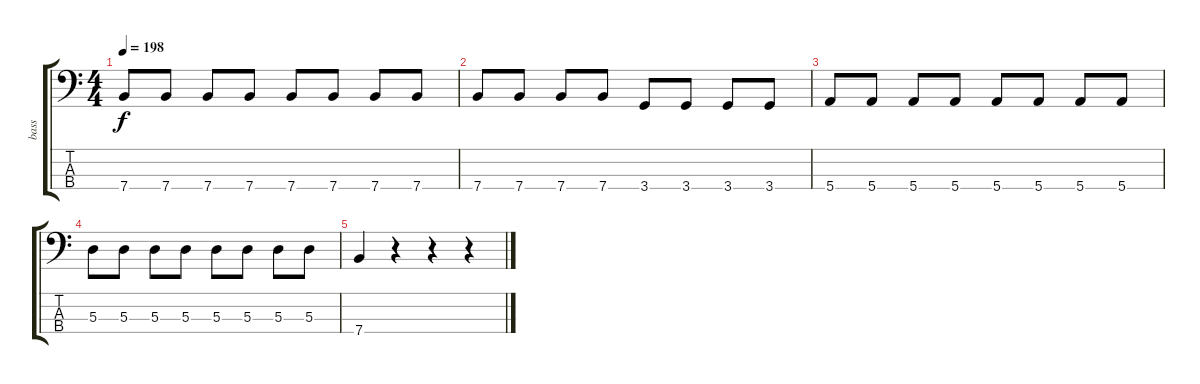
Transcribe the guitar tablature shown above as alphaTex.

\track ("bass" "bass") {instrument electricbassfinger}
\staff {score tabs}
\tuning (G2 D2 A1 E1) {hide}
\ts (4 4)
\tempo 198
\clef f4
\ks c
7.4.8{dy f} 7.4.8 7.4.8 7.4.8 7.4.8 7.4.8 7.4.8 7.4.8 |
7.4.8 7.4.8 7.4.8 7.4.8 3.4.8 3.4.8 3.4.8 3.4.8 |
5.4.8 5.4.8 5.4.8 5.4.8 5.4.8 5.4.8 5.4.8 5.4.8 |
5.3.8 5.3.8 5.3.8 5.3.8 5.3.8 5.3.8 5.3.8 5.3.8 |
7.4.4 r.4 r.4 r.4
